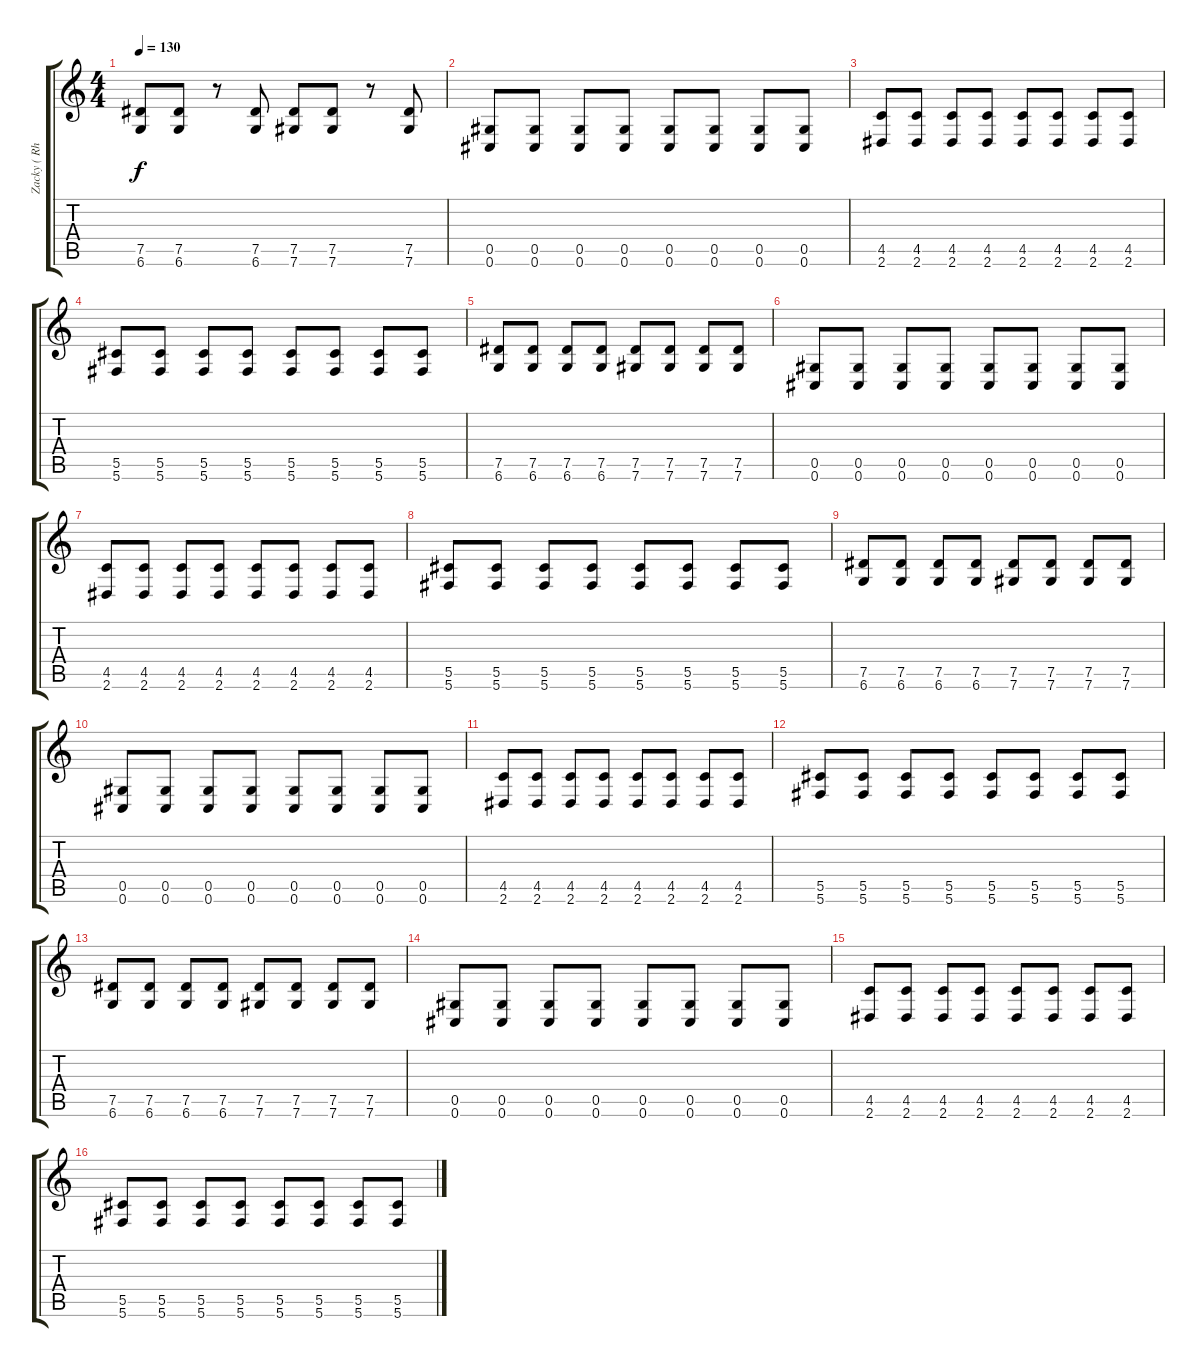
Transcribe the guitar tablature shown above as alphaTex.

\track ("Zacky ( Rhy Gtr )" "Zacky ( Rh") {instrument distortionguitar}
\staff {score tabs}
\tuning (Eb4 Bb3 Gb3 Db3 Ab2 Db2) {hide}
\ts (4 4)
\tempo 130
\clef g2
\ks c
(7.5 6.6).8{dy f} (7.5 6.6).8 r.8 (7.5 6.6).8 (7.5 7.6).8 (7.5 7.6).8 r.8 (7.5 7.6).8 |
(0.5 0.6).8 (0.5 0.6).8 (0.5 0.6).8 (0.5 0.6).8 (0.5 0.6).8 (0.5 0.6).8 (0.5 0.6).8 (0.5 0.6).8 |
(4.5 2.6).8 (4.5 2.6).8 (4.5 2.6).8 (4.5 2.6).8 (4.5 2.6).8 (4.5 2.6).8 (4.5 2.6).8 (4.5 2.6).8 |
(5.5 5.6).8 (5.5 5.6).8 (5.5 5.6).8 (5.5 5.6).8 (5.5 5.6).8 (5.5 5.6).8 (5.5 5.6).8 (5.5 5.6).8 |
(7.5 6.6).8 (7.5 6.6).8 (7.5 6.6).8 (7.5 6.6).8 (7.5 7.6).8 (7.5 7.6).8 (7.5 7.6).8 (7.5 7.6).8 |
(0.5 0.6).8 (0.5 0.6).8 (0.5 0.6).8 (0.5 0.6).8 (0.5 0.6).8 (0.5 0.6).8 (0.5 0.6).8 (0.5 0.6).8 |
(4.5 2.6).8 (4.5 2.6).8 (4.5 2.6).8 (4.5 2.6).8 (4.5 2.6).8 (4.5 2.6).8 (4.5 2.6).8 (4.5 2.6).8 |
(5.5 5.6).8 (5.5 5.6).8 (5.5 5.6).8 (5.5 5.6).8 (5.5 5.6).8 (5.5 5.6).8 (5.5 5.6).8 (5.5 5.6).8 |
(7.5 6.6).8 (7.5 6.6).8 (7.5 6.6).8 (7.5 6.6).8 (7.5 7.6).8 (7.5 7.6).8 (7.5 7.6).8 (7.5 7.6).8 |
(0.5 0.6).8 (0.5 0.6).8 (0.5 0.6).8 (0.5 0.6).8 (0.5 0.6).8 (0.5 0.6).8 (0.5 0.6).8 (0.5 0.6).8 |
(4.5 2.6).8 (4.5 2.6).8 (4.5 2.6).8 (4.5 2.6).8 (4.5 2.6).8 (4.5 2.6).8 (4.5 2.6).8 (4.5 2.6).8 |
(5.5 5.6).8 (5.5 5.6).8 (5.5 5.6).8 (5.5 5.6).8 (5.5 5.6).8 (5.5 5.6).8 (5.5 5.6).8 (5.5 5.6).8 |
(7.5 6.6).8 (7.5 6.6).8 (7.5 6.6).8 (7.5 6.6).8 (7.5 7.6).8 (7.5 7.6).8 (7.5 7.6).8 (7.5 7.6).8 |
(0.5 0.6).8 (0.5 0.6).8 (0.5 0.6).8 (0.5 0.6).8 (0.5 0.6).8 (0.5 0.6).8 (0.5 0.6).8 (0.5 0.6).8 |
(4.5 2.6).8 (4.5 2.6).8 (4.5 2.6).8 (4.5 2.6).8 (4.5 2.6).8 (4.5 2.6).8 (4.5 2.6).8 (4.5 2.6).8 |
(5.5 5.6).8 (5.5 5.6).8 (5.5 5.6).8 (5.5 5.6).8 (5.5 5.6).8 (5.5 5.6).8 (5.5 5.6).8 (5.5 5.6).8
